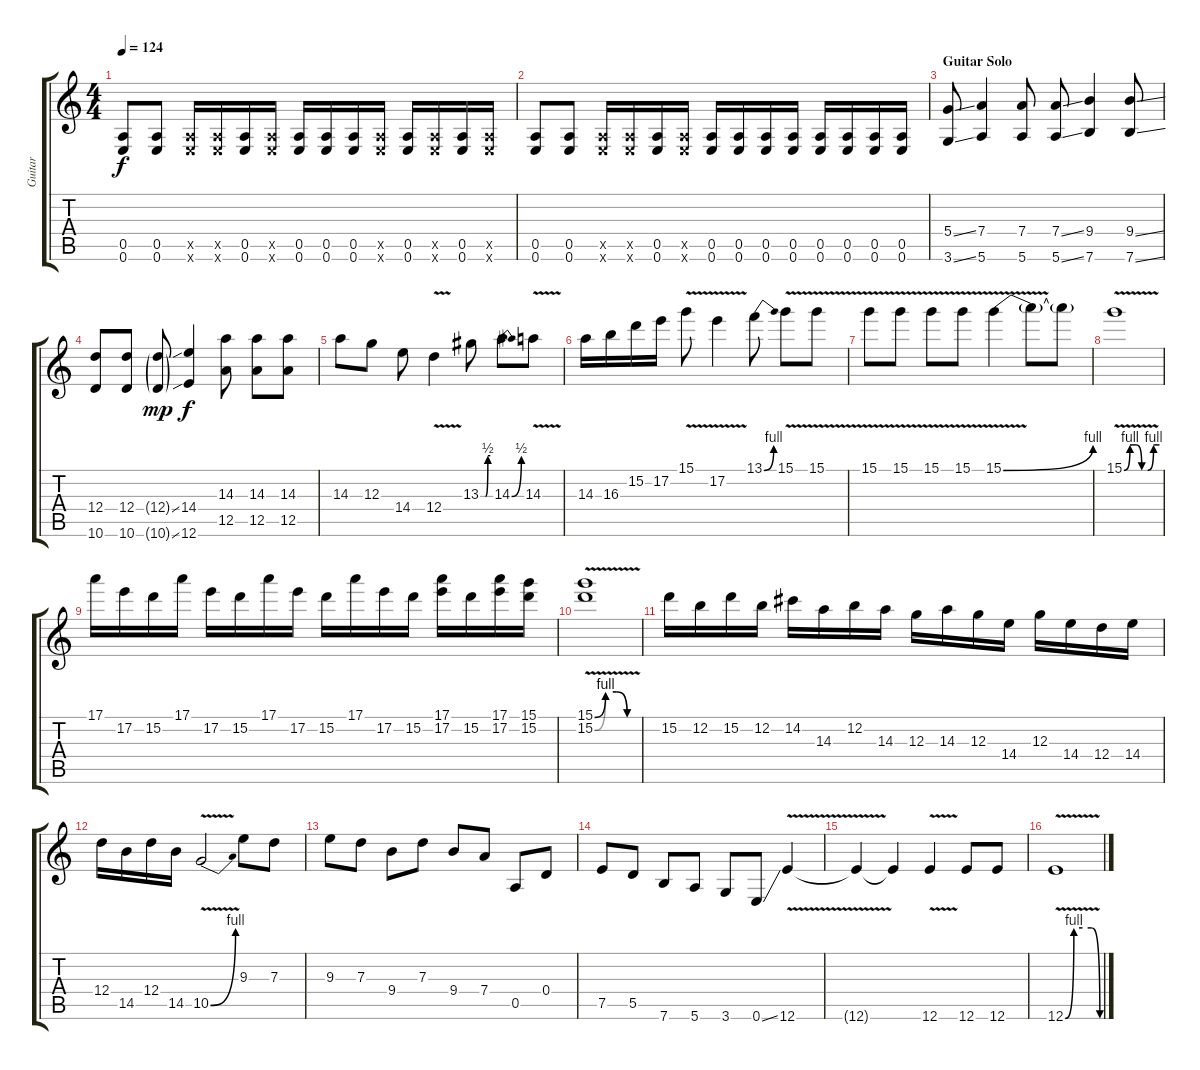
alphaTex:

\track ("Guitar" "Guitar") {instrument distortionguitar}
\staff {score tabs}
\tuning (E4 B3 G3 D3 A2 E2) {hide}
\ts (4 4)
\tempo 124
\clef g2
\ks c
(0.5 0.6).8{dy f} (0.5 0.6).8 (0.5{x} 0.6{x}).16 (0.5{x} 0.6{x}).16 (0.5 0.6).16 (0.5{x} 0.6{x}).16 (0.5 0.6).16 (0.5 0.6).16 (0.5 0.6).16 (0.5{x} 0.6{x}).16 (0.5 0.6).16 (0.5{x} 0.6{x}).16 (0.5 0.6).16 (0.5{x} 0.6{x}).16 |
(0.5 0.6).8 (0.5 0.6).8 (0.5{x} 0.6{x}).16 (0.5{x} 0.6{x}).16 (0.5 0.6).16 (0.5{x} 0.6{x}).16 (0.5 0.6).16 (0.5 0.6).16 (0.5 0.6).16 (0.5 0.6).16 (0.5 0.6).16 (0.5 0.6).16 (0.5 0.6).16 (0.5 0.6).16 |
\section ("" "Guitar Solo")
(5.4{ss} 3.6{ss}).8 (7.4 5.6).4 (7.4 5.6).8 (7.4{ss} 5.6{ss}).8 (9.4 7.6).4 (9.4{ss} 7.6{ss}).8 |
(12.4 10.6).8 (12.4 10.6).8 (12.4{ss g} 10.6{ss g}).8{dy mp} (14.4 12.6).4{dy f} (14.3 12.5).8 (14.3 12.5).8 (14.3 12.5).8 |
14.3.8 12.3.8 14.4.8 12.4{v}.4 13.3{be (custom 0 0 30 0 45 2 60 2)}.8 14.3{be (bend 0 0 60 2)}.8 14.3{v}.8 |
14.3.16 16.3.16 15.2.16 17.2.16 15.1{v}.8 17.2{v}.4 13.1{be (bend 0 0 60 4)}.8 15.1{v}.8 15.1{v}.8 |
15.1{v}.8 15.1{v}.8 15.1{v}.8 15.1{v}.8 15.1{be (bend 0 0 60 4) v}.4 15.1{t}.8 15.1{t}.8 |
15.1{be (custom 0 0 10 4 20 4 30 0 40 0 50 4 60 4) v}.1 |
17.1.16 17.2.16 15.2.16 17.1.16 17.2.16 15.2.16 17.1.16 17.2.16 15.2.16 17.1.16 17.2.16 15.2.16 (17.1 17.2).16 15.2.16 (17.1 17.2).16 (15.1 15.2).16 |
(15.1{be (custom 0 0 15 4 30 4 45 0 60 0) v} 15.2{be (custom 0 0 15 4 30 4 45 0 60 0) v}).1 |
15.2.16 12.2.16 15.2.16 12.2.16 14.2.16 14.3.16 12.2.16 14.3.16 12.3.16 14.3.16 12.3.16 14.4.16 12.3.16 14.4.16 12.4.16 14.4.16 |
12.4.16 14.5.16 12.4.16 14.5.16 10.5{be (bend 0 0 60 4) v}.2 9.3.8 7.3.8 |
9.3.8 7.3.8 9.4.8 7.3.8 9.4.8 7.4.8 0.5.8 0.4.8 |
7.5.8 5.5.8 7.6.8 5.6.8 3.6.8 0.6{ss}.8 12.6{v}.4 |
12.6{t}.4 12.6{t}.4 12.6{v}.4 12.6.8 12.6.8 |
12.6{be (custom 0 0 15 4 30 4 45 4 60 0) v}.1
